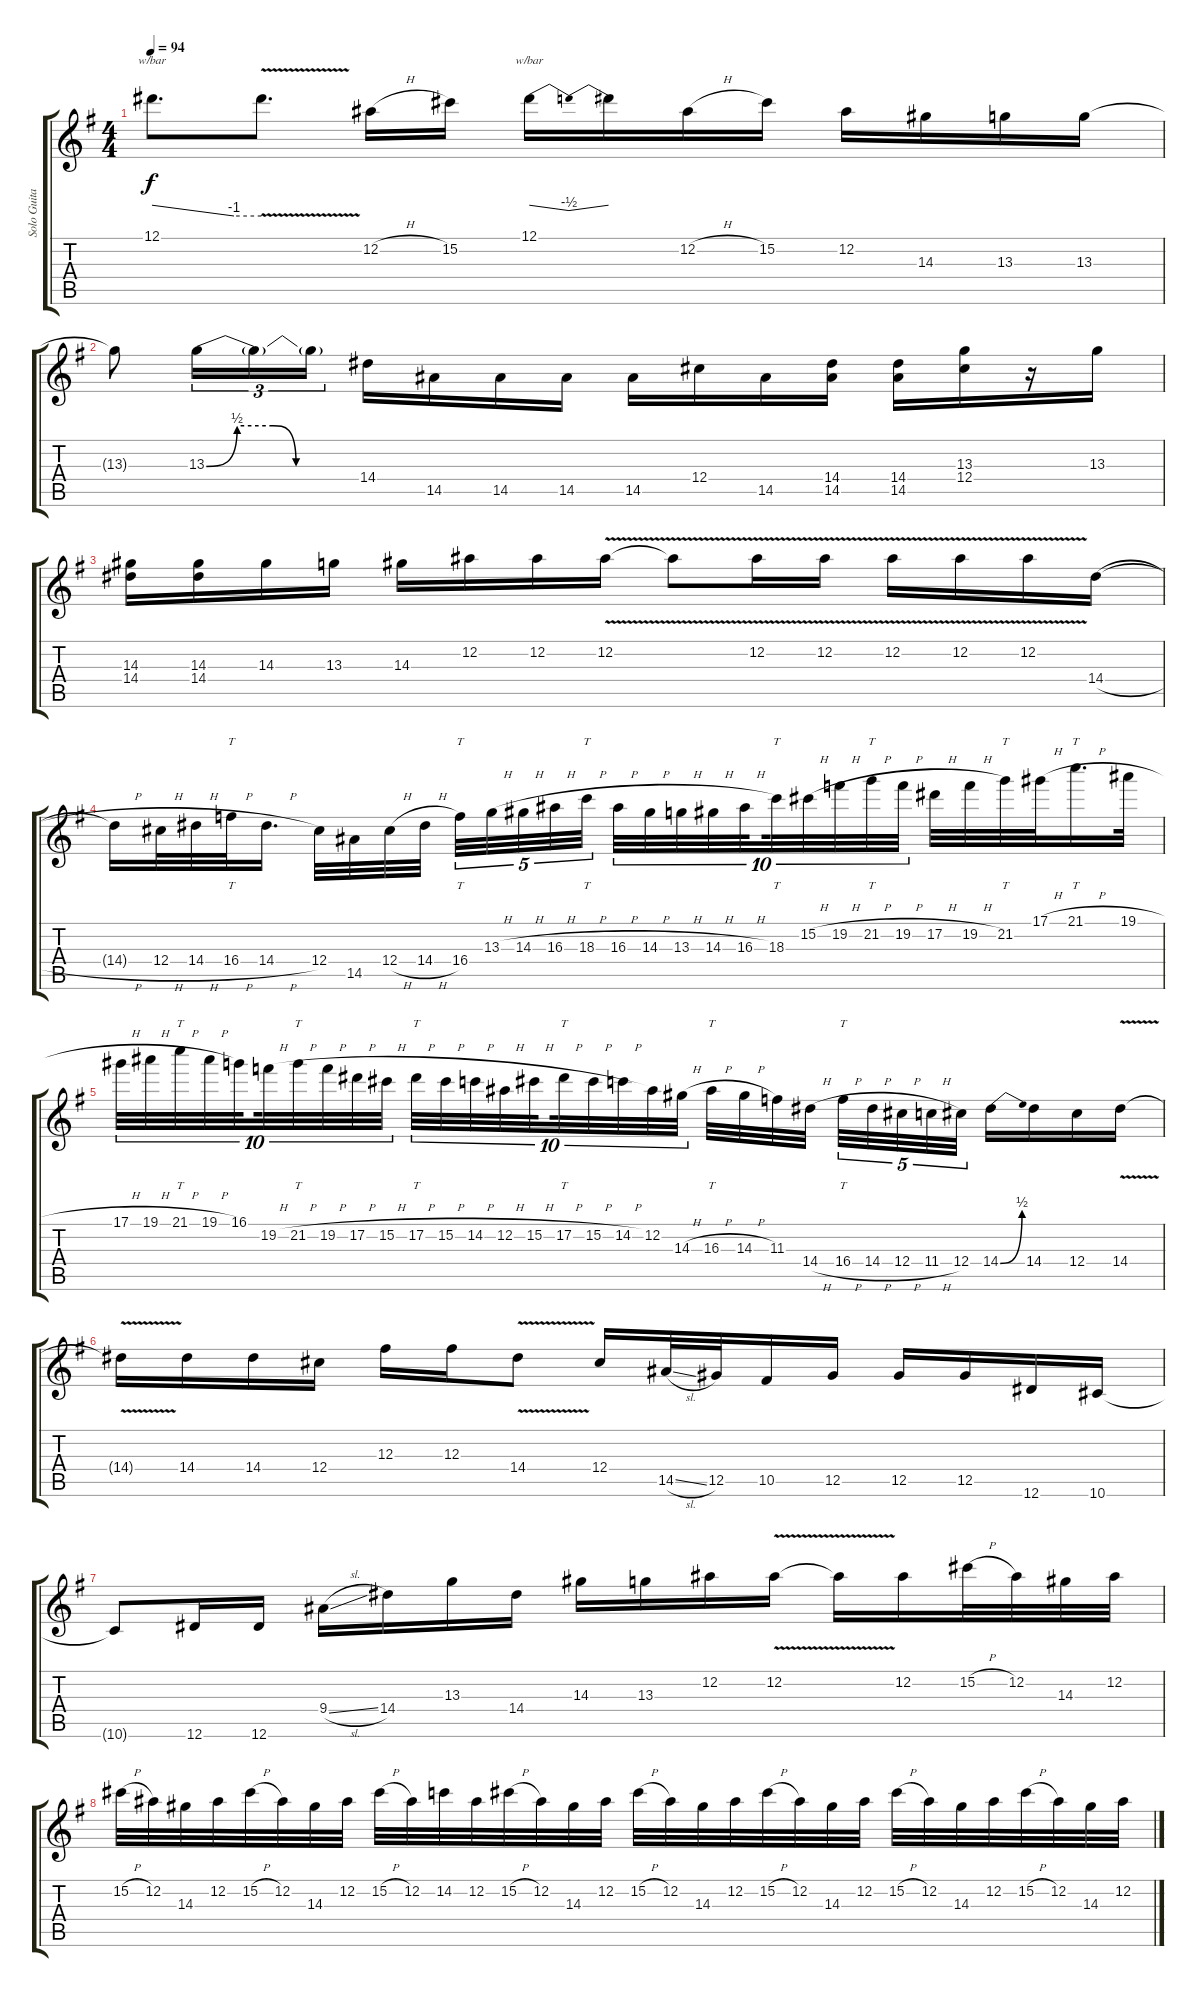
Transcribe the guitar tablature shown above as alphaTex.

\track ("Solo Guitar" "Solo Guita") {instrument distortionguitar}
\staff {score tabs}
\tuning (Eb4 Bb3 Gb3 Db3 Ab2 Eb2) {hide}
\ts (4 4)
\tempo 94
\clef g2
\ks g
12.1{t}.8{d tbe (custom default 0 0 45 -4 60 -4) dy f} 12.1{v t}.8{d} 12.2{h}.16 15.2.16 12.1.16{tbe (dip default 0 0 30 -2 60 0)} 12.1{t}.16 12.2{h}.16 15.2.16 12.2.16 14.3.16 13.3.16 13.3.16 |
13.3{t}.8 13.3{be (custom 0 0 12 2 26 2 35 0 60 0)}.16{tu (3 2)} 13.3{t}.16{tu (3 2)} 13.3{t}.16{tu (3 2)} 14.4.16 14.5.16 14.5.16 14.5.16 14.5.16 12.4.16 14.5.16 (14.4 14.5).16 (14.4 14.5).16 (13.3 12.4).16 r.16 13.3.16 |
(14.3 14.4).16 (14.3 14.4).16 14.3.16 13.3.16 14.3.16 12.2.16 12.2.16 12.2{v}.16 12.2{t}.8 12.2{v}.16 12.2{v}.16 12.2{v}.16 12.2{v}.16 12.2{v}.16 14.4{h}.16 |
14.4{h t}.16 12.4{h}.32 14.4{h}.32 16.4{h}.32{tt} 14.4{h}.16{d} 12.4.32 14.5.32 12.4{h}.32 14.4{h}.32{beam splitsecondary} 16.4.32{tt tu (5 4)} 13.3{h}.32{tu (5 4)} 14.3{h}.32{tu (5 4)} 16.3{h}.32{tu (5 4)} 18.3{h}.32{tt tu (5 4)} 16.3{h}.32{tu (10 8)} 14.3{h}.32{tu (10 8)} 13.3{h}.32{tu (10 8)} 14.3{h}.32{tu (10 8)} 16.3{h}.32{tu (10 8) beam splitsecondary} 18.3.32{tt tu (10 8)} 15.2{h}.32{tu (10 8)} 19.2{h}.32{tu (10 8)} 21.2{h}.32{tt tu (10 8)} 19.2{h}.32{tu (10 8)} 17.2{h}.32 19.2{h}.32 21.2.32{tt} 17.1{h}.32 21.1{h}.16{tt d} 19.1{h}.32 |
17.1{h}.32{tu (10 8)} 19.1{h}.32{tu (10 8)} 21.1{h}.32{tt tu (10 8)} 19.1{h}.32{tu (10 8)} 16.1.32{tu (10 8) beam splitsecondary} 19.2{h}.32{tu (10 8)} 21.2{h}.32{tt tu (10 8)} 19.2{h}.32{tu (10 8)} 17.2{h}.32{tu (10 8)} 15.2{h}.32{tu (10 8)} 17.2{h}.32{tt tu (10 8)} 15.2{h}.32{tu (10 8)} 14.2{h}.32{tu (10 8)} 12.2{h}.32{tu (10 8)} 15.2{h}.32{tu (10 8) beam splitsecondary} 17.2{h}.32{tt tu (10 8)} 15.2{h}.32{tu (10 8)} 14.2{h}.32{tu (10 8)} 12.2.32{tu (10 8)} 14.3{h}.32{tu (10 8)} 16.3{h}.32{tt} 14.3{h}.32 11.3.32 14.4{h}.32{beam splitsecondary} 16.4{h}.32{tt tu (5 4)} 14.4{h}.32{tu (5 4)} 12.4{h}.32{tu (5 4)} 11.4{h}.32{tu (5 4)} 12.4.32{tu (5 4)} 14.4{be (bend 0 0 60 2)}.16 14.4.16 12.4.16 14.4{v}.16 |
14.4{t}.16 14.4.16 14.4.16 12.4.16 12.3.16 12.3.16 14.4{v}.8 12.4.16 14.5{sl}.32 12.5.32 10.5.16 12.5.16 12.5.16 12.5.16 12.6.16 10.6.16 |
10.6{t}.8 12.6.16 12.6.16 9.4{sl}.16 14.4.16 13.3.16 14.4.16 14.3.16 13.3.16 12.2.16 12.2{v}.16 12.2{t}.16 12.2.16 15.2{h}.32 12.2.32 14.3.32 12.2.32 |
15.2{h}.32 12.2.32 14.3.32 12.2.32 15.2{h}.32 12.2.32 14.3.32 12.2.32 15.2{h}.32 12.2.32 14.2.32 12.2.32 15.2{h}.32 12.2.32 14.3.32 12.2.32 15.2{h}.32 12.2.32 14.3.32 12.2.32 15.2{h}.32 12.2.32 14.3.32 12.2.32 15.2{h}.32 12.2.32 14.3.32 12.2.32 15.2{h}.32 12.2.32 14.3.32 12.2.32
